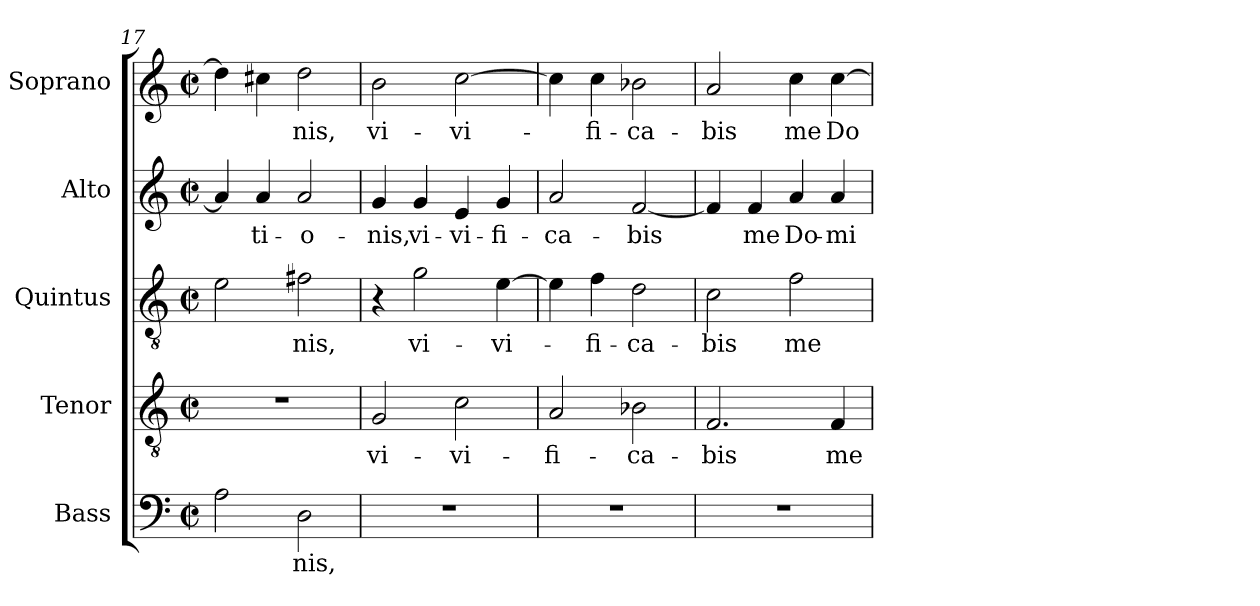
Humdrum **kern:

**kern	**text	**kern	**text	**kern	**text	**kern	**text	**kern	**text
*part5	*part5	*part4	*part4	*part3	*part3	*part2	*part2	*part1	*part1
*staff5	*staff5	*staff4	*staff4	*staff3	*staff3	*staff2	*staff2	*staff1	*staff1
*I"Bass	*	*I"Tenor	*	*I"Quintus	*	*I"Alto	*	*I"Soprano	*
*I'B.	*	*I'T.	*	*I'T.	*	*I'A.	*	*I'S.	*
*clefF4	*	*clefGv2	*	*clefGv2	*	*clefG2	*	*clefG2	*
*	*	*ITrd7c12	*	*ITrd7c12	*	*	*	*	*
*k[]	*	*k[]	*	*k[]	*	*k[]	*	*k[]	*
*C:	*	*C:	*	*C:	*	*C:	*	*C:	*
*M2/2	*	*M2/2	*	*M2/2	*	*M2/2	*	*M2/2	*
*met(c|)	*	*met(c|)	*	*met(c|)	*	*met(c|)	*	*met(c|)	*
=17	=17	=17	=17	=17	=17	=17	=17	=17	=17
2Ai\	.	1r	.	2Ei\	.	4ai/]	.	4ddi\]	.
!	!	!	!	!	!	!	!LO:LY:b:color=#000000	!	!
.	.	.	.	.	.	4ai/	-ti-	4cc#Xi\	.
!	!LO:LY:b:color=#000000	!	!	!	!	!	!	!	!
!	!	!	!	!	!LO:LY:b:color=#000000	!	!	!	!
!	!	!	!	!	!	!	!LO:LY:b:color=#000000	!	!
!	!	!	!	!	!	!	!	!	!LO:LY:b:color=#000000
2Di\	-nis,	.	.	2F#Xi\	-nis,	2ai/	-o-	2ddi\	-nis,
=18	=18	=18	=18	=18	=18	=18	=18	=18	=18
!	!	!	!LO:LY:b:color=#000000	!	!	!	!	!	!
!	!	!	!	!	!	!	!LO:LY:b:color=#000000	!	!
!	!	!	!	!	!	!	!	!	!LO:LY:b:color=#000000
1r	.	2GGi/	vi-	4r	.	4gi/	-nis,	2bi\	vi-
!	!	!	!	!	!LO:LY:b:color=#000000	!	!	!	!
!	!	!	!	!	!	!	!LO:LY:b:color=#000000	!	!
.	.	.	.	2Gi\	vi-	4gi/	vi-	.	.
!	!	!	!LO:LY:b:color=#000000	!	!	!	!	!	!
!	!	!	!	!	!	!	!LO:LY:b:color=#000000	!	!
!	!	!	!	!	!	!	!	!	!LO:LY:b:color=#000000
.	.	2Ci\	-vi-	.	.	4ei/	-vi-	[>2cci\	-vi-
!	!	!	!	!	!LO:LY:b:color=#000000	!	!	!	!
!	!	!	!	!	!	!	!LO:LY:b:color=#000000	!	!
.	.	.	.	[>4Ei\	-vi-	4gi/	-fi-	.	.
=19	=19	=19	=19	=19	=19	=19	=19	=19	=19
!	!	!	!LO:LY:b:color=#000000	!	!	!	!	!	!
!	!	!	!	!	!	!	!LO:LY:b:color=#000000	!	!
1r	.	2AAi/	-fi-	4Ei\]	.	2ai/	-ca-	4cci\]	.
!	!	!	!	!	!LO:LY:b:color=#000000	!	!	!	!
!	!	!	!	!	!	!	!	!	!LO:LY:b:color=#000000
.	.	.	.	4Fi\	-fi-	.	.	4cci\	-fi-
!	!	!	!LO:LY:b:color=#000000	!	!	!	!	!	!
!	!	!	!	!	!LO:LY:b:color=#000000	!	!	!	!
!	!	!	!	!	!	!	!LO:LY:b:color=#000000	!	!
!	!	!	!	!	!	!	!	!	!LO:LY:b:color=#000000
.	.	2BB-Xi\	-ca-	2Di\	-ca-	[<2fi/	-bis	2b-Xi\	-ca-
=20	=20	=20	=20	=20	=20	=20	=20	=20	=20
!	!	!	!LO:LY:b:color=#000000	!	!	!	!	!	!
!	!	!	!	!	!LO:LY:b:color=#000000	!	!	!	!
!	!	!	!	!	!	!	!	!	!LO:LY:b:color=#000000
1r	.	2.FFi/	-bis	2Ci\	-bis	4fi/]	.	2ai/	-bis
!	!	!	!	!	!	!	!LO:LY:b:color=#000000	!	!
.	.	.	.	.	.	4fi/	me	.	.
!	!	!	!	!	!LO:LY:b:color=#000000	!	!	!	!
!	!	!	!	!	!	!	!LO:LY:b:color=#000000	!	!
!	!	!	!	!	!	!	!	!	!LO:LY:b:color=#000000
.	.	.	.	2Fi\	me	4ai/	Do-	4cci\	me
!	!	!	!LO:LY:b:color=#000000	!	!	!	!	!	!
!	!	!	!	!	!	!	!LO:LY:b:color=#000000	!	!
!	!	!	!	!	!	!	!	!	!LO:LY:b:color=#000000
.	.	4FFi/	me	.	.	4ai/	-mi-	[>4cci\	Do-
=	=	=	=	=	=	=	=	=	=
*-	*-	*-	*-	*-	*-	*-	*-	*-	*-
